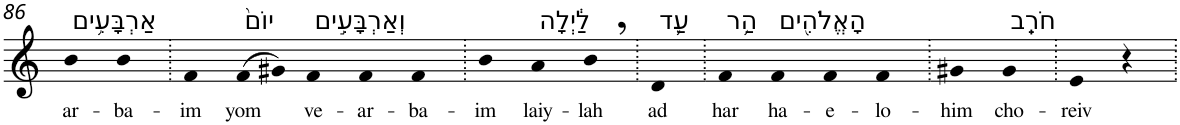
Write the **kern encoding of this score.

**kern	**text
*part1	*part1
*staff1	*staff1
*I"Piano	*
*I'Pno	*
!!LO:PB:g=z
*clefG2	*
*k[]	*
=86	=86
!LO:TX:a:t=אַרְבָּעִ֥ים	!
!	!LO:LY:b
4b	ar-
!	!LO:LY:b
4b	-ba-
=87.	=87.
!	!LO:LY:b
4f	-im
!LO:TX:a:t=יוֹם֙	!
!	!LO:LY:b
(>8f	yom
8g#X)	.
!LO:TX:a:t=וְאַרְבָּעִ֣ים	!
!	!LO:LY:b
4f	ve-
!	!LO:LY:b
4f	-ar-
!	!LO:LY:b
4f	-ba-
=88.	=88.
!	!LO:LY:b
4b	-im
!LO:TX:a:t=לַ֔יְלָה	!
!	!LO:LY:b
4a	laiy-
!	!LO:LY:b
4b,	-lah
=89.	=89.
!LO:TX:a:t=עַ֛ד	!
!	!LO:LY:b
4d	ad
=90.	=90.
!LO:TX:a:t=הַ֥ר	!
!	!LO:LY:b
4f	har
!LO:TX:a:t=הָאֱלֹהִ֖ים	!
!	!LO:LY:b
4f	ha-
!	!LO:LY:b
4f	-e-
!	!LO:LY:b
4f	-lo-
=91.	=91.
!	!LO:LY:b
4g#X	-him
!LO:TX:a:t=חֹרֵֽב	!
!	!LO:LY:b
4g#	cho-
=92.	=92.
!	!LO:LY:b
4e	-reiv
4r	.
=.	=.
*-	*-
